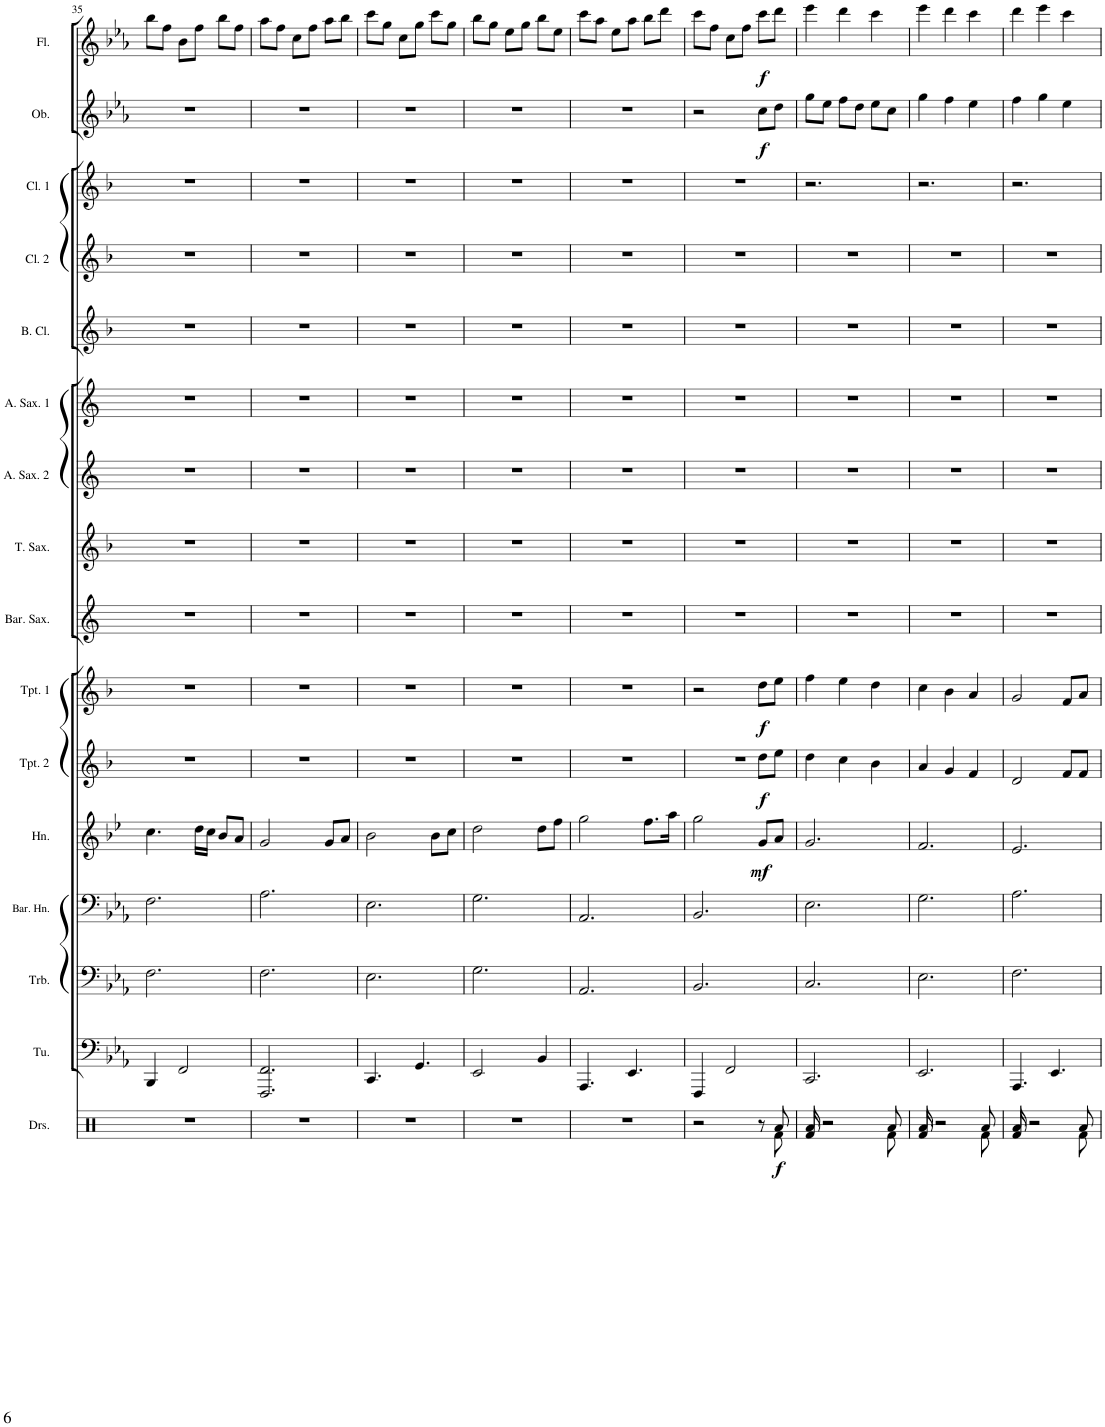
**kern	**dynam	**kern	**kern	**kern	**kern	**dynam	**kern	**dynam	**kern	**dynam	**kern	**kern	**kern	**kern	**kern	**kern	**kern	**kern	**dynam	**kern	**dynam
*part16	*part16	*part15	*part14	*part13	*part12	*part12	*part11	*part11	*part10	*part10	*part9	*part8	*part7	*part6	*part5	*part4	*part3	*part2	*part2	*part1	*part1
*staff16	*staff16	*staff15	*staff14	*staff13	*staff12	*staff12	*staff11	*staff11	*staff10	*staff10	*staff9	*staff8	*staff7	*staff6	*staff5	*staff4	*staff3	*staff2	*staff2	*staff1	*staff1
*I"Drumset	*	*I"Tuba	*I"Trombone	*I"Baritone Horn	*I"Horn	*	*I"Trumpet 2	*	*I"Trumpet 1	*	*I"Baritone Saxophone	*I"Tenor Saxophone	*I"Alto Saxophone 2	*I"Alto Saxophone 1	*I"Bass Clarinet	*I"Clarinet 2	*I"Clarinet 1	*I"Oboe	*	*I"Flute	*
*I'Drs.	*	*I'Tu.	*I'Trb.	*I'Bar. Hn.	*I'Hn.	*	*I'Tpt. 2	*	*I'Tpt. 1	*	*I'Bar. Sax.	*I'T. Sax.	*I'A. Sax. 2	*I'A. Sax. 1	*I'B. Cl.	*I'Cl. 2	*I'Cl. 1	*I'Ob.	*	*I'Fl.	*
!!LO:PB:g=z
*clefX	*	*clefF4	*clefF4	*clefF4	*clefG2	*	*clefG2	*	*clefG2	*	*clefG2	*clefG2	*clefG2	*clefG2	*clefG2	*clefG2	*clefG2	*clefG2	*	*clefG2	*
*	*	*	*	*Trd4c7	*Trd4c7	*	*Trd1c2	*	*Trd1c2	*	*Trd12c21	*Trd8c14	*Trd5c9	*Trd5c9	*Trd8c14	*Trd1c2	*Trd1c2	*	*	*	*
*k[]	*	*k[b-e-a-]	*k[b-e-a-]	*k[b-e-a-]	*k[b-e-]	*	*k[b-]	*	*k[b-]	*	*k[]	*k[b-]	*k[]	*k[]	*k[b-]	*k[b-]	*k[b-]	*k[b-e-a-]	*	*k[b-e-a-]	*
*M3/4	*	*M3/4	*M3/4	*M3/4	*M3/4	*	*M3/4	*	*M3/4	*	*M3/4	*M3/4	*M3/4	*M3/4	*M3/4	*M3/4	*M3/4	*M3/4	*	*M3/4	*
=35	=35	=35	=35	=35	=35	=35	=35	=35	=35	=35	=35	=35	=35	=35	=35	=35	=35	=35	=35	=35	=35
2.r	.	4BBB-/	2.F\	2.F\	4.cc\	.	2.r	.	2.r	.	2.r	2.r	2.r	2.r	2.r	2.r	2.r	2.r	.	8bb-\L	.
.	.	.	.	.	.	.	.	.	.	.	.	.	.	.	.	.	.	.	.	8ff\J	.
.	.	2FF/	.	.	.	.	.	.	.	.	.	.	.	.	.	.	.	.	.	8b-\L	.
.	.	.	.	.	16dd\LL	.	.	.	.	.	.	.	.	.	.	.	.	.	.	8ff\J	.
.	.	.	.	.	16cc\JJ	.	.	.	.	.	.	.	.	.	.	.	.	.	.	.	.
.	.	.	.	.	8b-/L	.	.	.	.	.	.	.	.	.	.	.	.	.	.	8bb-\L	.
.	.	.	.	.	8a/J	.	.	.	.	.	.	.	.	.	.	.	.	.	.	8ff\J	.
=36	=36	=36	=36	=36	=36	=36	=36	=36	=36	=36	=36	=36	=36	=36	=36	=36	=36	=36	=36	=36	=36
2.r	.	2.FFF/ 2.FF/	2.F\	2.A-\	2g/	.	2.r	.	2.r	.	2.r	2.r	2.r	2.r	2.r	2.r	2.r	2.r	.	8aa-\L	.
.	.	.	.	.	.	.	.	.	.	.	.	.	.	.	.	.	.	.	.	8ff\J	.
.	.	.	.	.	.	.	.	.	.	.	.	.	.	.	.	.	.	.	.	8cc\L	.
.	.	.	.	.	.	.	.	.	.	.	.	.	.	.	.	.	.	.	.	8ff\J	.
.	.	.	.	.	8g/L	.	.	.	.	.	.	.	.	.	.	.	.	.	.	8aa-\L	.
.	.	.	.	.	8a/J	.	.	.	.	.	.	.	.	.	.	.	.	.	.	8bb-\J	.
=37	=37	=37	=37	=37	=37	=37	=37	=37	=37	=37	=37	=37	=37	=37	=37	=37	=37	=37	=37	=37	=37
2.r	.	4.CC/	2.E-\	2.E-\	2b-\	.	2.r	.	2.r	.	2.r	2.r	2.r	2.r	2.r	2.r	2.r	2.r	.	8ccc\L	.
.	.	.	.	.	.	.	.	.	.	.	.	.	.	.	.	.	.	.	.	8gg\J	.
.	.	.	.	.	.	.	.	.	.	.	.	.	.	.	.	.	.	.	.	8cc\L	.
.	.	4.GG/	.	.	.	.	.	.	.	.	.	.	.	.	.	.	.	.	.	8gg\J	.
.	.	.	.	.	8b-\L	.	.	.	.	.	.	.	.	.	.	.	.	.	.	8ccc\L	.
.	.	.	.	.	8cc\J	.	.	.	.	.	.	.	.	.	.	.	.	.	.	8gg\J	.
=38	=38	=38	=38	=38	=38	=38	=38	=38	=38	=38	=38	=38	=38	=38	=38	=38	=38	=38	=38	=38	=38
2.r	.	2EE-/	2.G\	2.G\	2dd\	.	2.r	.	2.r	.	2.r	2.r	2.r	2.r	2.r	2.r	2.r	2.r	.	8bb-\L	.
.	.	.	.	.	.	.	.	.	.	.	.	.	.	.	.	.	.	.	.	8gg\J	.
.	.	.	.	.	.	.	.	.	.	.	.	.	.	.	.	.	.	.	.	8ee-\L	.
.	.	.	.	.	.	.	.	.	.	.	.	.	.	.	.	.	.	.	.	8gg\J	.
.	.	4BB-/	.	.	8dd\L	.	.	.	.	.	.	.	.	.	.	.	.	.	.	8bb-\L	.
.	.	.	.	.	8ff\J	.	.	.	.	.	.	.	.	.	.	.	.	.	.	8ee-\J	.
=39	=39	=39	=39	=39	=39	=39	=39	=39	=39	=39	=39	=39	=39	=39	=39	=39	=39	=39	=39	=39	=39
2.r	.	4.AAA-/	2.AA-/	2.AA-/	2gg\	.	2.r	.	2.r	.	2.r	2.r	2.r	2.r	2.r	2.r	2.r	2.r	.	8ccc\L	.
.	.	.	.	.	.	.	.	.	.	.	.	.	.	.	.	.	.	.	.	8aa-\J	.
.	.	.	.	.	.	.	.	.	.	.	.	.	.	.	.	.	.	.	.	8ee-\L	.
.	.	4.EE-/	.	.	.	.	.	.	.	.	.	.	.	.	.	.	.	.	.	8aa-\J	.
.	.	.	.	.	8.ff\L	.	.	.	.	.	.	.	.	.	.	.	.	.	.	8bb-\L	.
.	.	.	.	.	.	.	.	.	.	.	.	.	.	.	.	.	.	.	.	8ddd\J	.
.	.	.	.	.	16aa\Jk	.	.	.	.	.	.	.	.	.	.	.	.	.	.	.	.
=40	=40	=40	=40	=40	=40	=40	=40	=40	=40	=40	=40	=40	=40	=40	=40	=40	=40	=40	=40	=40	=40
*^	*	*	*	*	*	*	*^	*	*	*	*	*	*	*	*	*	*	*	*	*	*
2r	8ryy	.	4FFF/	2.BB-/	2.BB-/	2gg\	.	2.r	2ryy	.	2r	.	2.r	2.r	2.r	2.r	2.r	2.r	2.r	2r	.	8ccc\L	.
*v	*v	*	*	*	*	*	*	*	*	*	*	*	*	*	*	*	*	*	*	*	*	*	*
.	.	.	.	.	.	.	.	.	.	.	.	.	.	.	.	.	.	.	.	.	8ff\J	.
.	.	2FF/	.	.	.	.	.	.	.	.	.	.	.	.	.	.	.	.	.	.	8cc\L	.
.	.	.	.	.	.	.	.	.	.	.	.	.	.	.	.	.	.	.	.	.	8ff\J	.
!	!	!	!	!	!	!LO:DY:b	!	!	!LO:DY:b	!	!LO:DY:b	!	!	!	!	!	!	!	!	!LO:DY:b	!	!LO:DY:b
8r	.	.	.	.	8g/L	mf	.	2ryy	f	8dd\L	f	.	.	.	.	.	.	.	8cc\L	f	8ccc\L	f
*^	*	*	*	*	*	*	*	*	*	*	*	*	*	*	*	*	*	*	*	*	*	*
!	!	!LO:DY:b	!	!	!	!	!	!	!	!	!	!	!	!	!	!	!	!	!	!	!	!	!
8Ra/	8Rf\	f	.	.	.	8a/J	.	.	.	.	8ee\J	.	.	.	.	.	.	.	.	8dd\J	.	8ddd\J	.
4ryy	4ryy	.	4ryy	4ryy	4ryy	4ryy	.	8dd\L	.	.	4ryy	.	4ryy	4ryy	4ryy	4ryy	4ryy	4ryy	4ryy	4ryy	.	4ryy	.
.	.	.	.	.	.	.	.	8ee\J	.	.	.	.	.	.	.	.	.	.	.	.	.	.	.
*	*	*	*	*	*	*	*	*v	*v	*	*	*	*	*	*	*	*	*	*	*	*	*	*
=41	=41	=41	=41	=41	=41	=41	=41	=41	=41	=41	=41	=41	=41	=41	=41	=41	=41	=41	=41	=41	=41	=41
8Ra/	8Rf/L	.	2.CC/	2.C/	2.E-\	2.g/	.	4dd\	.	4ff\	.	2.r	2.r	2.r	2.r	2.r	2.r	2.r	8gg\L	.	4eee-\	.
2r	2ryy	.	.	.	.	.	.	.	.	.	.	.	.	.	.	.	.	.	8ee-\J	.	.	.
.	.	.	.	.	.	.	.	4cc\	.	4ee\	.	.	.	.	.	.	.	.	8ff\L	.	4ddd\	.
.	.	.	.	.	.	.	.	.	.	.	.	.	.	.	.	.	.	.	8dd\J	.	.	.
.	.	.	.	.	.	.	.	4b-\	.	4dd\	.	.	.	.	.	.	.	.	8ee-\L	.	4ccc\	.
8Ra/	8Rf\J	.	.	.	.	.	.	.	.	.	.	.	.	.	.	.	.	.	8cc\J	.	.	.
=42	=42	=42	=42	=42	=42	=42	=42	=42	=42	=42	=42	=42	=42	=42	=42	=42	=42	=42	=42	=42	=42	=42
8Ra/	8Rf/L	.	2.EE-/	2.E-\	2.G\	2.f/	.	4a/	.	4cc\	.	2.r	2.r	2.r	2.r	2.r	2.r	2.r	4gg\	.	4eee-\	.
2r	2ryy	.	.	.	.	.	.	.	.	.	.	.	.	.	.	.	.	.	.	.	.	.
.	.	.	.	.	.	.	.	4g/	.	4b-\	.	.	.	.	.	.	.	.	4ff\	.	4ddd\	.
.	.	.	.	.	.	.	.	4f/	.	4a/	.	.	.	.	.	.	.	.	4ee-\	.	4ccc\	.
8Ra/	8Rf\J	.	.	.	.	.	.	.	.	.	.	.	.	.	.	.	.	.	.	.	.	.
=43	=43	=43	=43	=43	=43	=43	=43	=43	=43	=43	=43	=43	=43	=43	=43	=43	=43	=43	=43	=43	=43	=43
8Ra/	8Rf/L	.	4.AAA-/	2.F\	2.A-\	2.e-/	.	2d/	.	2g/	.	2.r	2.r	2.r	2.r	2.r	2.r	2.r	4ff\	.	4ddd\	.
2r	2ryy	.	.	.	.	.	.	.	.	.	.	.	.	.	.	.	.	.	.	.	.	.
.	.	.	.	.	.	.	.	.	.	.	.	.	.	.	.	.	.	.	4gg\	.	4eee-\	.
.	.	.	4.EE-/	.	.	.	.	.	.	.	.	.	.	.	.	.	.	.	.	.	.	.
.	.	.	.	.	.	.	.	8f/L	.	8f/L	.	.	.	.	.	.	.	.	4ee-\	.	4ccc\	.
8Ra/	8Rf\J	.	.	.	.	.	.	8f/J	.	8a/J	.	.	.	.	.	.	.	.	.	.	.	.
*v	*v	*	*	*	*	*	*	*	*	*	*	*	*	*	*	*	*	*	*	*	*	*
=	=	=	=	=	=	=	=	=	=	=	=	=	=	=	=	=	=	=	=	=	=
*-	*-	*-	*-	*-	*-	*-	*-	*-	*-	*-	*-	*-	*-	*-	*-	*-	*-	*-	*-	*-	*-
